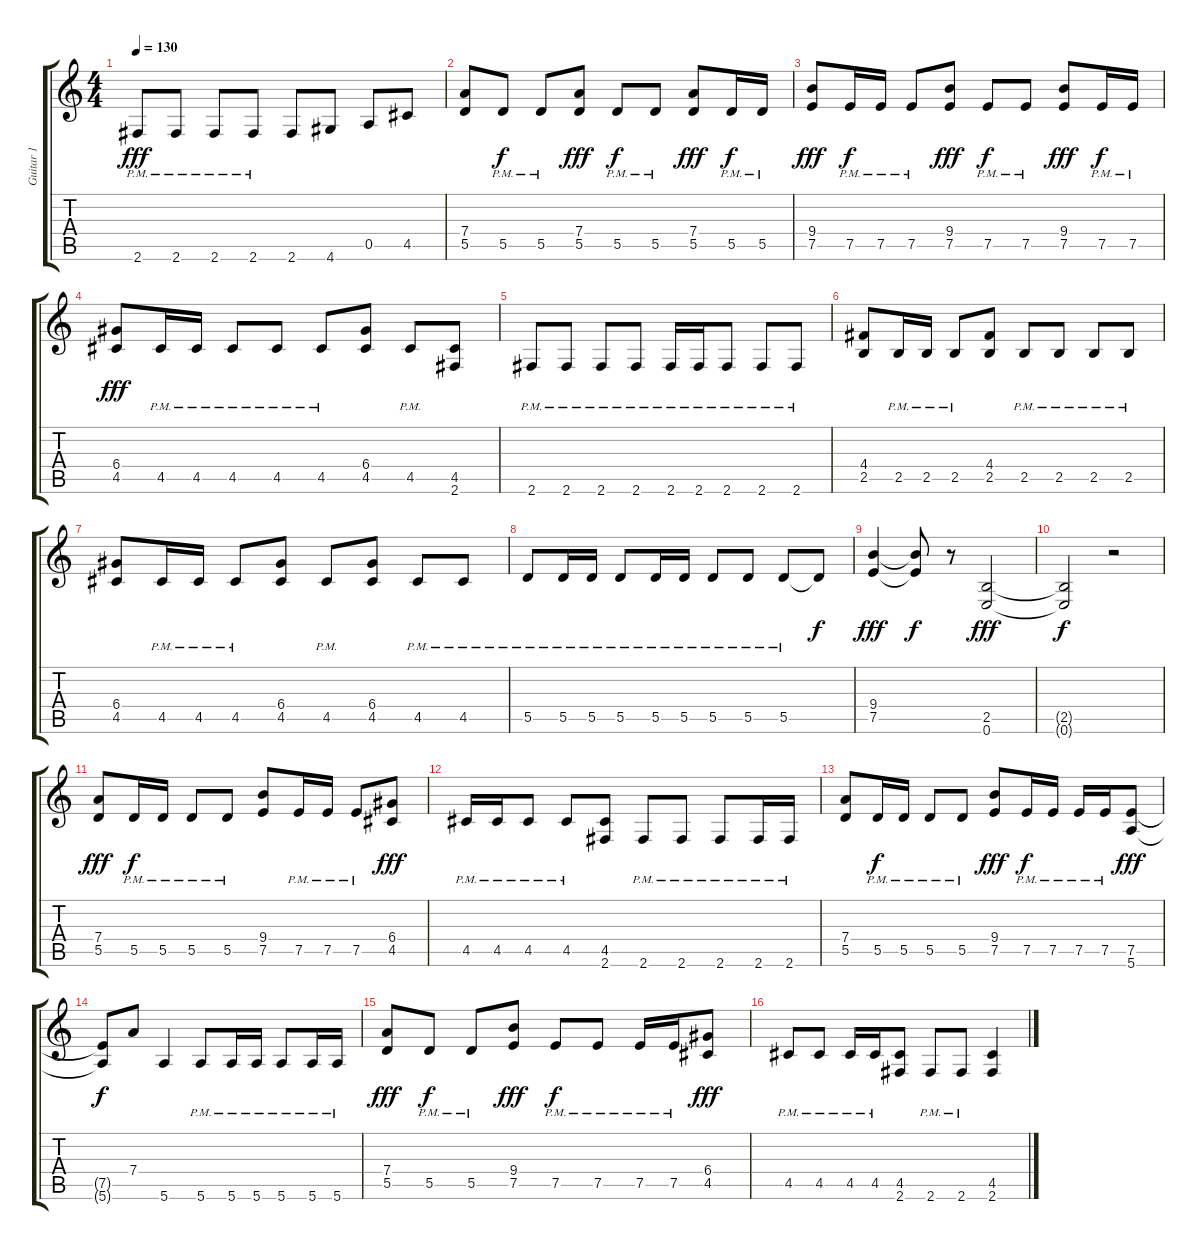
\track ("Guitar 1" "Guitar 1") {instrument distortionguitar}
\staff {score tabs}
\tuning (E4 B3 G3 D3 A2 E2) {hide}
\ts (4 4)
\tempo 130
\clef g2
\ks c
2.6{pm}.8{dy fff} 2.6{pm}.8 2.6{pm}.8 2.6{pm}.8 2.6.8 4.6.8 0.5.8 4.5.8 |
(7.4 5.5).8 5.5{pm}.8{dy f} 5.5{pm}.8 (7.4 5.5).8{dy fff} 5.5{pm}.8{dy f} 5.5{pm}.8 (7.4 5.5).8{dy fff} 5.5{pm}.16{dy f} 5.5{pm}.16 |
(9.4 7.5).8{dy fff} 7.5{pm}.16{dy f} 7.5{pm}.16 7.5{pm}.8 (9.4 7.5).8{dy fff} 7.5{pm}.8{dy f} 7.5{pm}.8 (9.4 7.5).8{dy fff} 7.5{pm}.16{dy f} 7.5{pm}.16 |
(6.4 4.5).8{dy fff} 4.5{pm}.16 4.5{pm}.16 4.5{pm}.8 4.5{pm}.8 4.5{pm}.8 (6.4 4.5).8 4.5{pm}.8 (4.5 2.6).8 |
2.6{pm}.8 2.6{pm}.8 2.6{pm}.8 2.6{pm}.8 2.6{pm}.16 2.6{pm}.16 2.6{pm}.8 2.6{pm}.8 2.6{pm}.8 |
(4.4 2.5).8 2.5{pm}.16 2.5{pm}.16 2.5{pm}.8 (4.4 2.5).8 2.5{pm}.8 2.5{pm}.8 2.5{pm}.8 2.5{pm}.8 |
(6.4 4.5).8 4.5{pm}.16 4.5{pm}.16 4.5{pm}.8 (6.4 4.5).8 4.5{pm}.8 (6.4 4.5).8 4.5{pm}.8 4.5{pm}.8 |
5.5{pm}.8 5.5{pm}.16 5.5{pm}.16 5.5{pm}.8 5.5{pm}.16 5.5{pm}.16 5.5{pm}.8 5.5{pm}.8 5.5{pm}.8 5.5{t}.8{dy f} |
(9.4 7.5).4{dy fff} (9.4{t} 7.5{t}).8{dy f} r.8 (2.5 0.6).2{dy fff} |
(2.5{t} 0.6{t}).2{dy f} r.2 |
(7.4 5.5).8{dy fff} 5.5{pm}.16{dy f} 5.5{pm}.16 5.5{pm}.8 5.5{pm}.8 (9.4 7.5).8 7.5{pm}.16 7.5{pm}.16 7.5{pm}.8 (6.4 4.5).8{dy fff} |
4.5{pm}.16 4.5{pm}.16 4.5{pm}.8 4.5{pm}.8 (4.5 2.6).8 2.6{pm}.8 2.6{pm}.8 2.6{pm}.8 2.6{pm}.16 2.6{pm}.16 |
(7.4 5.5).8 5.5{pm}.16{dy f} 5.5{pm}.16 5.5{pm}.8 5.5{pm}.8 (9.4 7.5).8{dy fff} 7.5{pm}.16{dy f} 7.5{pm}.16 7.5{pm}.16 7.5{pm}.16 (7.5 5.6).8{dy fff} |
(7.5{t} 5.6{t}).8{dy f} 7.4.8 5.6.4 5.6{pm}.8 5.6{pm}.16 5.6{pm}.16 5.6{pm}.8 5.6{pm}.16 5.6{pm}.16 |
(7.4 5.5).8{dy fff} 5.5{pm}.8{dy f} 5.5{pm}.8 (9.4 7.5).8{dy fff} 7.5{pm}.8{dy f} 7.5{pm}.8 7.5{pm}.16 7.5{pm}.16 (6.4 4.5).8{dy fff} |
4.5{pm}.8 4.5{pm}.8 4.5{pm}.16 4.5{pm}.16 (4.5 2.6).8 2.6{pm}.8 2.6{pm}.8 (4.5 2.6).4
